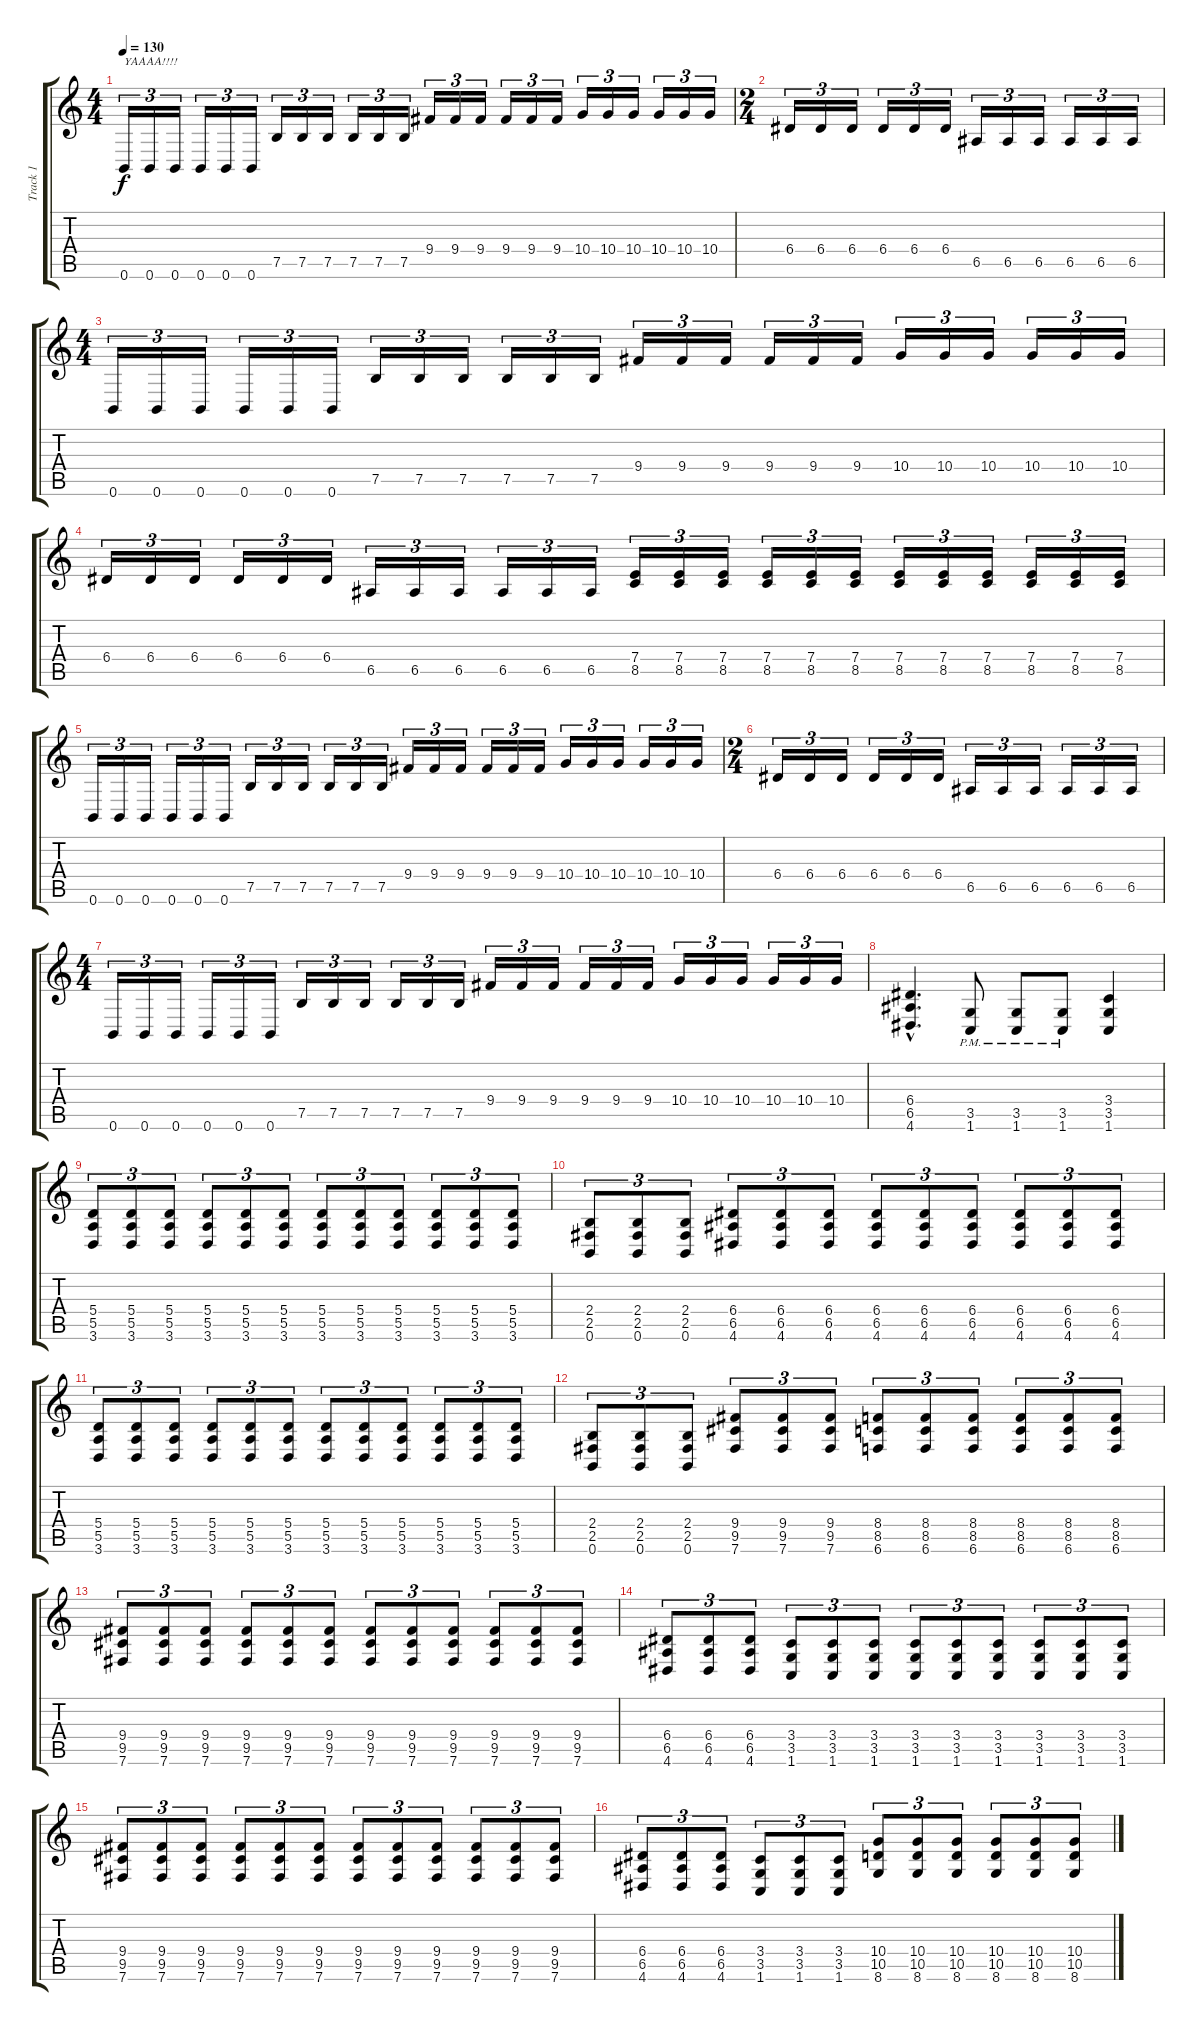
\track ("Track 1" "Track 1") {instrument distortionguitar}
\staff {score tabs}
\tuning (B3 Gb3 D3 A2 E2 B1) {hide}
\ts (4 4)
\tempo 130
\clef g2
\ks c
0.6.16{tu (3 2) txt "YAAAA!!!!" dy f instrument distortionguitar} 0.6.16{tu (3 2)} 0.6.16{tu (3 2)} 0.6.16{tu (3 2)} 0.6.16{tu (3 2)} 0.6.16{tu (3 2)} 7.5.16{tu (3 2)} 7.5.16{tu (3 2)} 7.5.16{tu (3 2)} 7.5.16{tu (3 2)} 7.5.16{tu (3 2)} 7.5.16{tu (3 2)} 9.4.16{tu (3 2)} 9.4.16{tu (3 2)} 9.4.16{tu (3 2)} 9.4.16{tu (3 2)} 9.4.16{tu (3 2)} 9.4.16{tu (3 2)} 10.4.16{tu (3 2)} 10.4.16{tu (3 2)} 10.4.16{tu (3 2)} 10.4.16{tu (3 2)} 10.4.16{tu (3 2)} 10.4.16{tu (3 2)} |
\ts (2 4)
6.4.16{tu (3 2)} 6.4.16{tu (3 2)} 6.4.16{tu (3 2)} 6.4.16{tu (3 2)} 6.4.16{tu (3 2)} 6.4.16{tu (3 2)} 6.5.16{tu (3 2)} 6.5.16{tu (3 2)} 6.5.16{tu (3 2)} 6.5.16{tu (3 2)} 6.5.16{tu (3 2)} 6.5.16{tu (3 2)} |
\ts (4 4)
0.6.16{tu (3 2)} 0.6.16{tu (3 2)} 0.6.16{tu (3 2)} 0.6.16{tu (3 2)} 0.6.16{tu (3 2)} 0.6.16{tu (3 2)} 7.5.16{tu (3 2)} 7.5.16{tu (3 2)} 7.5.16{tu (3 2)} 7.5.16{tu (3 2)} 7.5.16{tu (3 2)} 7.5.16{tu (3 2)} 9.4.16{tu (3 2)} 9.4.16{tu (3 2)} 9.4.16{tu (3 2)} 9.4.16{tu (3 2)} 9.4.16{tu (3 2)} 9.4.16{tu (3 2)} 10.4.16{tu (3 2)} 10.4.16{tu (3 2)} 10.4.16{tu (3 2)} 10.4.16{tu (3 2)} 10.4.16{tu (3 2)} 10.4.16{tu (3 2)} |
6.4.16{tu (3 2)} 6.4.16{tu (3 2)} 6.4.16{tu (3 2)} 6.4.16{tu (3 2)} 6.4.16{tu (3 2)} 6.4.16{tu (3 2)} 6.5.16{tu (3 2)} 6.5.16{tu (3 2)} 6.5.16{tu (3 2)} 6.5.16{tu (3 2)} 6.5.16{tu (3 2)} 6.5.16{tu (3 2)} (7.4 8.5).16{tu (3 2)} (7.4 8.5).16{tu (3 2)} (7.4 8.5).16{tu (3 2)} (7.4 8.5).16{tu (3 2)} (7.4 8.5).16{tu (3 2)} (7.4 8.5).16{tu (3 2)} (7.4 8.5).16{tu (3 2)} (7.4 8.5).16{tu (3 2)} (7.4 8.5).16{tu (3 2)} (7.4 8.5).16{tu (3 2)} (7.4 8.5).16{tu (3 2)} (7.4 8.5).16{tu (3 2)} |
0.6.16{tu (3 2)} 0.6.16{tu (3 2)} 0.6.16{tu (3 2)} 0.6.16{tu (3 2)} 0.6.16{tu (3 2)} 0.6.16{tu (3 2)} 7.5.16{tu (3 2)} 7.5.16{tu (3 2)} 7.5.16{tu (3 2)} 7.5.16{tu (3 2)} 7.5.16{tu (3 2)} 7.5.16{tu (3 2)} 9.4.16{tu (3 2)} 9.4.16{tu (3 2)} 9.4.16{tu (3 2)} 9.4.16{tu (3 2)} 9.4.16{tu (3 2)} 9.4.16{tu (3 2)} 10.4.16{tu (3 2)} 10.4.16{tu (3 2)} 10.4.16{tu (3 2)} 10.4.16{tu (3 2)} 10.4.16{tu (3 2)} 10.4.16{tu (3 2)} |
\ts (2 4)
6.4.16{tu (3 2)} 6.4.16{tu (3 2)} 6.4.16{tu (3 2)} 6.4.16{tu (3 2)} 6.4.16{tu (3 2)} 6.4.16{tu (3 2)} 6.5.16{tu (3 2)} 6.5.16{tu (3 2)} 6.5.16{tu (3 2)} 6.5.16{tu (3 2)} 6.5.16{tu (3 2)} 6.5.16{tu (3 2)} |
\ts (4 4)
0.6.16{tu (3 2)} 0.6.16{tu (3 2)} 0.6.16{tu (3 2)} 0.6.16{tu (3 2)} 0.6.16{tu (3 2)} 0.6.16{tu (3 2)} 7.5.16{tu (3 2)} 7.5.16{tu (3 2)} 7.5.16{tu (3 2)} 7.5.16{tu (3 2)} 7.5.16{tu (3 2)} 7.5.16{tu (3 2)} 9.4.16{tu (3 2)} 9.4.16{tu (3 2)} 9.4.16{tu (3 2)} 9.4.16{tu (3 2)} 9.4.16{tu (3 2)} 9.4.16{tu (3 2)} 10.4.16{tu (3 2)} 10.4.16{tu (3 2)} 10.4.16{tu (3 2)} 10.4.16{tu (3 2)} 10.4.16{tu (3 2)} 10.4.16{tu (3 2)} |
(6.4{hac} 6.5{hac} 4.6{hac}).4{d} (3.5{pm} 1.6{pm}).8 (3.5{pm} 1.6{pm}).8 (3.5{pm} 1.6{pm}).8 (3.4 3.5 1.6).4 |
(5.4 5.5 3.6).8{tu (3 2)} (5.4 5.5 3.6).8{tu (3 2)} (5.4 5.5 3.6).8{tu (3 2)} (5.4 5.5 3.6).8{tu (3 2)} (5.4 5.5 3.6).8{tu (3 2)} (5.4 5.5 3.6).8{tu (3 2)} (5.4 5.5 3.6).8{tu (3 2)} (5.4 5.5 3.6).8{tu (3 2)} (5.4 5.5 3.6).8{tu (3 2)} (5.4 5.5 3.6).8{tu (3 2)} (5.4 5.5 3.6).8{tu (3 2)} (5.4 5.5 3.6).8{tu (3 2)} |
(2.4 2.5 0.6).8{tu (3 2)} (2.4 2.5 0.6).8{tu (3 2)} (2.4 2.5 0.6).8{tu (3 2)} (6.4 6.5 4.6).8{tu (3 2)} (6.4 6.5 4.6).8{tu (3 2)} (6.4 6.5 4.6).8{tu (3 2)} (6.4 6.5 4.6).8{tu (3 2)} (6.4 6.5 4.6).8{tu (3 2)} (6.4 6.5 4.6).8{tu (3 2)} (6.4 6.5 4.6).8{tu (3 2)} (6.4 6.5 4.6).8{tu (3 2)} (6.4 6.5 4.6).8{tu (3 2)} |
(5.4 5.5 3.6).8{tu (3 2)} (5.4 5.5 3.6).8{tu (3 2)} (5.4 5.5 3.6).8{tu (3 2)} (5.4 5.5 3.6).8{tu (3 2)} (5.4 5.5 3.6).8{tu (3 2)} (5.4 5.5 3.6).8{tu (3 2)} (5.4 5.5 3.6).8{tu (3 2)} (5.4 5.5 3.6).8{tu (3 2)} (5.4 5.5 3.6).8{tu (3 2)} (5.4 5.5 3.6).8{tu (3 2)} (5.4 5.5 3.6).8{tu (3 2)} (5.4 5.5 3.6).8{tu (3 2)} |
(2.4 2.5 0.6).8{tu (3 2)} (2.4 2.5 0.6).8{tu (3 2)} (2.4 2.5 0.6).8{tu (3 2)} (9.4 9.5 7.6).8{tu (3 2)} (9.4 9.5 7.6).8{tu (3 2)} (9.4 9.5 7.6).8{tu (3 2)} (8.4 8.5 6.6).8{tu (3 2)} (8.4 8.5 6.6).8{tu (3 2)} (8.4 8.5 6.6).8{tu (3 2)} (8.4 8.5 6.6).8{tu (3 2)} (8.4 8.5 6.6).8{tu (3 2)} (8.4 8.5 6.6).8{tu (3 2)} |
(9.4 9.5 7.6).8{tu (3 2)} (9.4 9.5 7.6).8{tu (3 2)} (9.4 9.5 7.6).8{tu (3 2)} (9.4 9.5 7.6).8{tu (3 2)} (9.4 9.5 7.6).8{tu (3 2)} (9.4 9.5 7.6).8{tu (3 2)} (9.4 9.5 7.6).8{tu (3 2)} (9.4 9.5 7.6).8{tu (3 2)} (9.4 9.5 7.6).8{tu (3 2)} (9.4 9.5 7.6).8{tu (3 2)} (9.4 9.5 7.6).8{tu (3 2)} (9.4 9.5 7.6).8{tu (3 2)} |
(6.4 6.5 4.6).8{tu (3 2)} (6.4 6.5 4.6).8{tu (3 2)} (6.4 6.5 4.6).8{tu (3 2)} (3.4 3.5 1.6).8{tu (3 2)} (3.4 3.5 1.6).8{tu (3 2)} (3.4 3.5 1.6).8{tu (3 2)} (3.4 3.5 1.6).8{tu (3 2)} (3.4 3.5 1.6).8{tu (3 2)} (3.4 3.5 1.6).8{tu (3 2)} (3.4 3.5 1.6).8{tu (3 2)} (3.4 3.5 1.6).8{tu (3 2)} (3.4 3.5 1.6).8{tu (3 2)} |
(9.4 9.5 7.6).8{tu (3 2)} (9.4 9.5 7.6).8{tu (3 2)} (9.4 9.5 7.6).8{tu (3 2)} (9.4 9.5 7.6).8{tu (3 2)} (9.4 9.5 7.6).8{tu (3 2)} (9.4 9.5 7.6).8{tu (3 2)} (9.4 9.5 7.6).8{tu (3 2)} (9.4 9.5 7.6).8{tu (3 2)} (9.4 9.5 7.6).8{tu (3 2)} (9.4 9.5 7.6).8{tu (3 2)} (9.4 9.5 7.6).8{tu (3 2)} (9.4 9.5 7.6).8{tu (3 2)} |
(6.4 6.5 4.6).8{tu (3 2)} (6.4 6.5 4.6).8{tu (3 2)} (6.4 6.5 4.6).8{tu (3 2)} (3.4 3.5 1.6).8{tu (3 2)} (3.4 3.5 1.6).8{tu (3 2)} (3.4 3.5 1.6).8{tu (3 2)} (10.4 10.5 8.6).8{tu (3 2)} (10.4 10.5 8.6).8{tu (3 2)} (10.4 10.5 8.6).8{tu (3 2)} (10.4 10.5 8.6).8{tu (3 2)} (10.4 10.5 8.6).8{tu (3 2)} (10.4 10.5 8.6).8{tu (3 2)}
